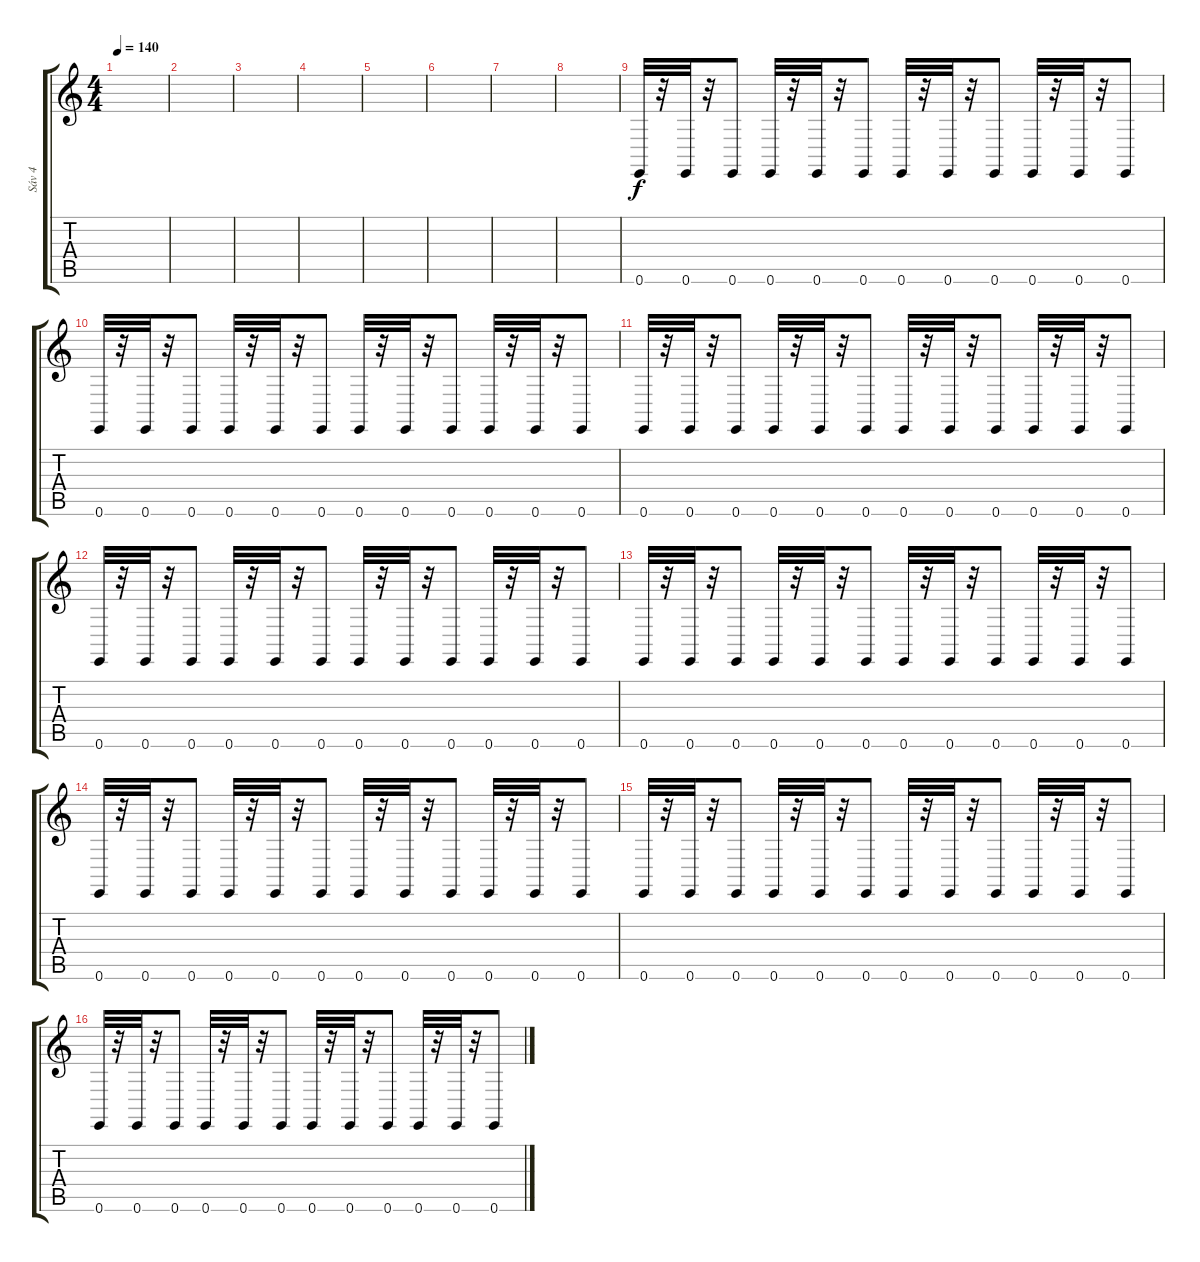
\track ("Sáv 4" "Sáv 4") {instrument lead2sawtooth}
\staff {score tabs}
\tuning (E4 B3 G3 D3 A2 E2) {hide}
\ts (4 4)
\tempo 140
\clef g2
\ks c
|
|
|
|
|
|
|
|
0.6.32{instrument synthbass1} r.32 0.6.32 r.32 0.6.8 0.6.32 r.32 0.6.32 r.32 0.6.8 0.6.32 r.32 0.6.32 r.32 0.6.8 0.6.32 r.32 0.6.32 r.32 0.6.8 |
0.6.32 r.32 0.6.32 r.32 0.6.8 0.6.32 r.32 0.6.32 r.32 0.6.8 0.6.32 r.32 0.6.32 r.32 0.6.8 0.6.32 r.32 0.6.32 r.32 0.6.8 |
0.6.32 r.32 0.6.32 r.32 0.6.8 0.6.32 r.32 0.6.32 r.32 0.6.8 0.6.32 r.32 0.6.32 r.32 0.6.8 0.6.32 r.32 0.6.32 r.32 0.6.8 |
0.6.32 r.32 0.6.32 r.32 0.6.8 0.6.32 r.32 0.6.32 r.32 0.6.8 0.6.32 r.32 0.6.32 r.32 0.6.8 0.6.32 r.32 0.6.32 r.32 0.6.8 |
0.6.32 r.32 0.6.32 r.32 0.6.8 0.6.32 r.32 0.6.32 r.32 0.6.8 0.6.32 r.32 0.6.32 r.32 0.6.8 0.6.32 r.32 0.6.32 r.32 0.6.8 |
0.6.32 r.32 0.6.32 r.32 0.6.8 0.6.32 r.32 0.6.32 r.32 0.6.8 0.6.32 r.32 0.6.32 r.32 0.6.8 0.6.32 r.32 0.6.32 r.32 0.6.8 |
0.6.32 r.32 0.6.32 r.32 0.6.8 0.6.32 r.32 0.6.32 r.32 0.6.8 0.6.32 r.32 0.6.32 r.32 0.6.8 0.6.32 r.32 0.6.32 r.32 0.6.8 |
0.6.32 r.32 0.6.32 r.32 0.6.8 0.6.32 r.32 0.6.32 r.32 0.6.8 0.6.32 r.32 0.6.32 r.32 0.6.8 0.6.32 r.32 0.6.32 r.32 0.6.8
